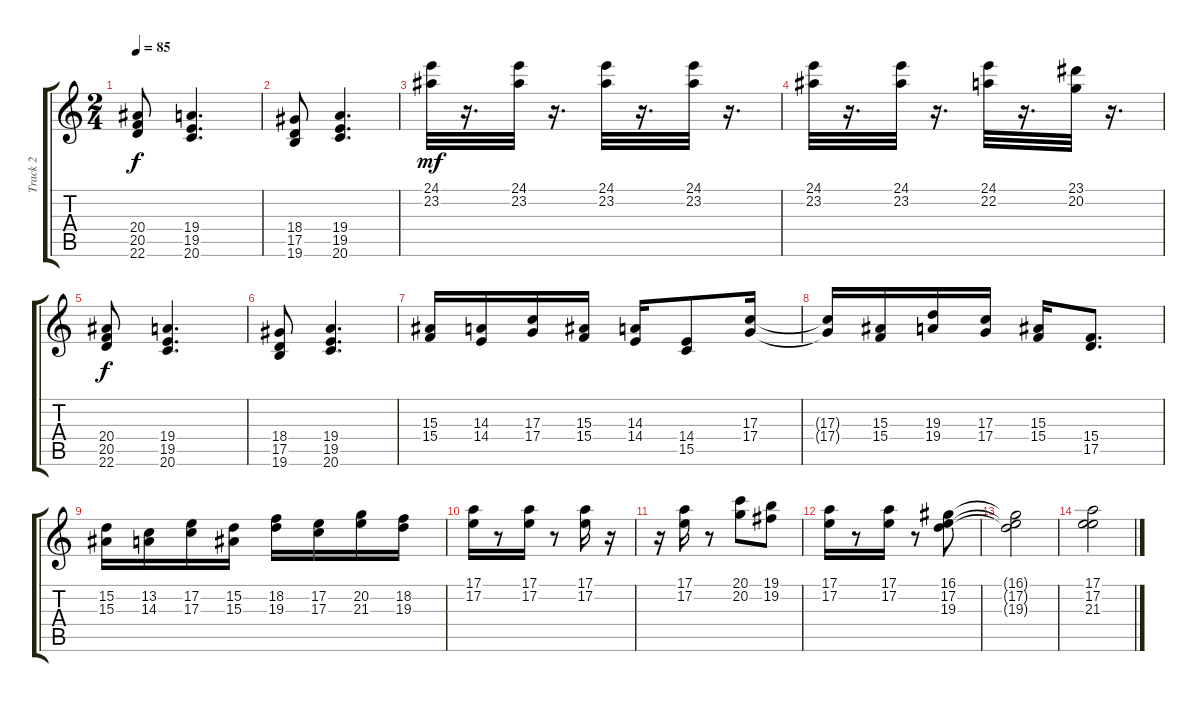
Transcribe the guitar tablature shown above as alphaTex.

\track ("Track 2" "Track 2") {instrument stringensemble1}
\staff {score tabs}
\tuning (E4 B3 G3 D3 A2 E2) {hide}
\ts (2 4)
\tempo 85
\clef g2
\ks c
(20.4 20.5 22.6).8{dy f} (19.4 19.5 20.6).4{d} |
(18.4 17.5 19.6).8 (19.4 19.5 20.6).4{d} |
(24.1 23.2).32{dy mf} r.16{d} (24.1 23.2).32 r.16{d} (24.1 23.2).32 r.16{d} (24.1 23.2).32 r.16{d} |
(24.1 23.2).32 r.16{d} (24.1 23.2).32 r.16{d} (24.1 22.2).32 r.16{d} (23.1 20.2).32 r.16{d} |
(20.4 20.5 22.6).8{dy f} (19.4 19.5 20.6).4{d} |
(18.4 17.5 19.6).8 (19.4 19.5 20.6).4{d} |
(15.3 15.4).16 (14.3 14.4).16 (17.3 17.4).16 (15.3 15.4).16 (14.3 14.4).16 (14.4 15.5).8 (17.3 17.4).16 |
(17.3{t} 17.4{t}).16 (15.3 15.4).16 (19.3 19.4).16 (17.3 17.4).16 (15.3 15.4).16 (15.4 17.5).8{d} |
(15.2 15.3).16 (13.2 14.3).16 (17.2 17.3).16 (15.2 15.3).16 (18.2 19.3).16 (17.2 17.3).16 (20.2 21.3).16 (18.2 19.3).16 |
(17.1 17.2).16 r.8 (17.1 17.2).16 r.8 (17.1 17.2).16 r.16 |
r.16 (17.1 17.2).16 r.8 (20.1 20.2).8 (19.1 19.2).8 |
(17.1 17.2).16 r.8 (17.1 17.2).16 r.8 (16.1 17.2 19.3).8 |
(16.1{t} 17.2{t} 19.3{t}).2 |
(17.1 17.2 21.3).2
